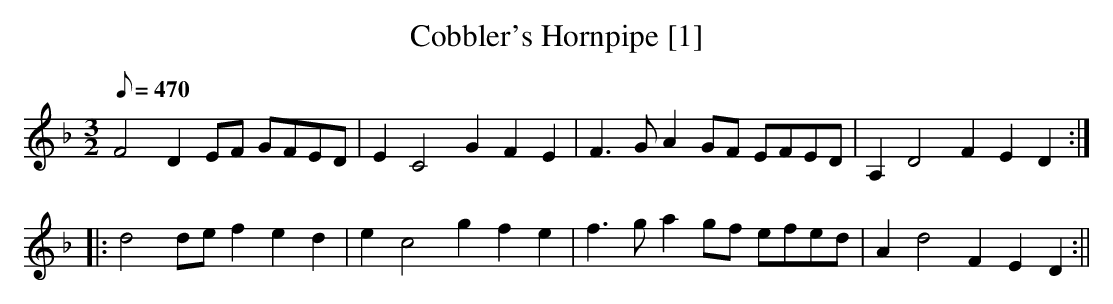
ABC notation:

X:1
T:Cobbler's Hornpipe [1]
M:3/2
L:1/8
Q:470
K:Dm
F4D2EF GFED|E2C4G2F2E2|F3G A2GF EFED|A,2D4F2E2D2:|
|:d4de f2e2d2|e2c4g2f2e2|f3g a2gf efed|A2d4F2E2D2:||
